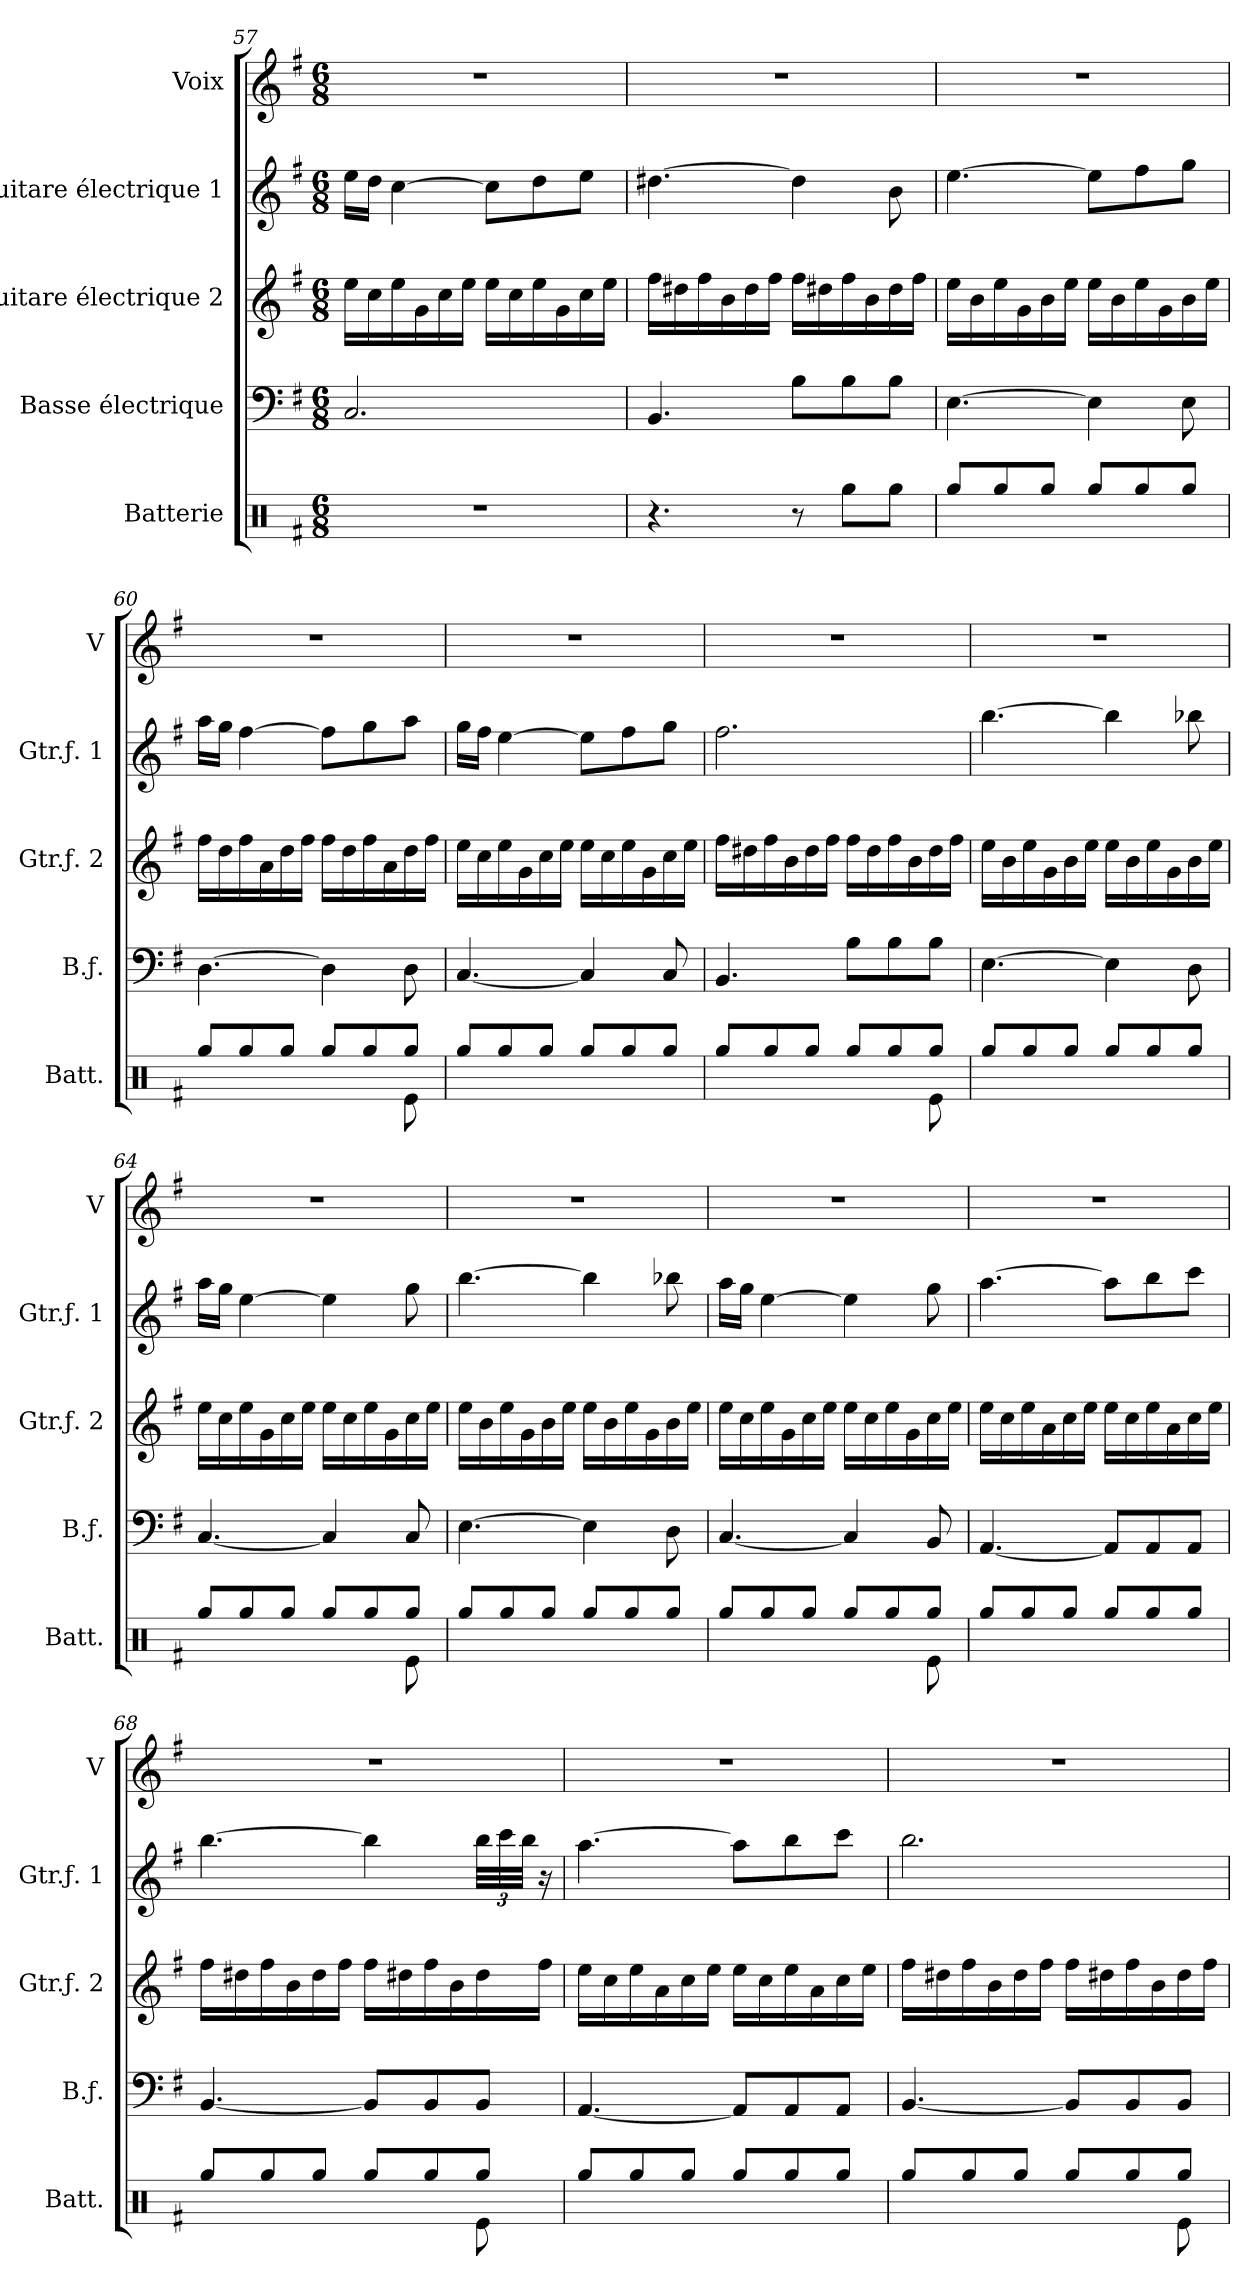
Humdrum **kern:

**kern	**kern	**kern	**kern	**kern
*part5	*part4	*part3	*part2	*part1
*staff5	*staff4	*staff3	*staff2	*staff1
*I"Batterie	*I"Basse électrique	*I"Guitare électrique 2	*I"Guitare électrique 1	*I"Voix
*I'Batt.	*I'B.ƒ.	*I'Gtr.ƒ. 2	*I'Gtr.ƒ. 1	*I'V
!!LO:PB:g=z
*clefX	*clefF4	*clefG2	*clefG2	*clefG2
*	*ITrd7c12	*ITrd7c12	*ITrd7c12	*
*k[f#]	*k[f#]	*k[f#]	*k[f#]	*k[f#]
*G:	*G:	*G:	*G:	*G:
*M6/8	*M6/8	*M6/8	*M6/8	*M6/8
=57	=57	=57	=57	=57
2.r	2.CC/	16e\LL	16e\LL	2.r
.	.	16c\	16d\JJ	.
.	.	16e\	[4c\	.
.	.	16G\	.	.
.	.	16c\	.	.
.	.	16e\JJ	.	.
.	.	16e\LL	8c\L]	.
.	.	16c\	.	.
.	.	16e\	8d\	.
.	.	16G\	.	.
.	.	16c\	8e\J	.
.	.	16e\JJ	.	.
=58	=58	=58	=58	=58
4.r	4.BBB/	16f#\LL	[4.d#X\	2.r
.	.	16d#X\	.	.
.	.	16f#\	.	.
.	.	16B\	.	.
.	.	16d#\	.	.
.	.	16f#\JJ	.	.
8r	8BB\L	16f#\LL	4d#\]	.
.	.	16d#X\	.	.
8Rgg\L	8BB\	16f#\	.	.
.	.	16B\	.	.
8Rgg\J	8BB\J	16d#\	8B\	.
.	.	16f#\JJ	.	.
=59	=59	=59	=59	=59
*^	*	*	*	*
8Rgg/L	4ryy	[4.EE\	16e\LL	[4.e\	2.r
.	.	.	16B\	.	.
8Rgg/	.	.	16e\	.	.
.	.	.	16G\	.	.
8Rgg/J	8ryy	.	16B\	.	.
.	.	.	16e\JJ	.	.
8Rgg/L	4.R\	4EE\]	16e\LL	8e\L]	.
.	.	.	16B\	.	.
8Rgg/	.	.	16e\	8f#\	.
.	.	.	16G\	.	.
8Rgg/J	.	8EE\	16B\	8g\J	.
.	.	.	16e\JJ	.	.
=60	=60	=60	=60	=60	=60
8Rgg/L	4ryy	[4.DD\	16f#\LL	16a\LL	2.r
.	.	.	16d\	16g\JJ	.
8Rgg/	.	.	16f#\	[4f#\	.
.	.	.	16A\	.	.
8Rgg/J	8ryy	.	16d\	.	.
.	.	.	16f#\JJ	.	.
8Rgg/L	4R\	4DD\]	16f#\LL	8f#\L]	.
.	.	.	16d\	.	.
8Rgg/	.	.	16f#\	8g\	.
.	.	.	16A\	.	.
8Rgg/J	8Re\	8DD\	16d\	8a\J	.
.	.	.	16f#\JJ	.	.
!!LO:LB:g=z
=61	=61	=61	=61	=61	=61
8Rgg/L	4ryy	[4.CC/	16e\LL	16g\LL	2.r
.	.	.	16c\	16f#\JJ	.
8Rgg/	.	.	16e\	[4e\	.
.	.	.	16G\	.	.
8Rgg/J	8ryy	.	16c\	.	.
.	.	.	16e\JJ	.	.
8Rgg/L	4.R\	4CC/]	16e\LL	8e\L]	.
.	.	.	16c\	.	.
8Rgg/	.	.	16e\	8f#\	.
.	.	.	16G\	.	.
8Rgg/J	.	8CC/	16c\	8g\J	.
.	.	.	16e\JJ	.	.
=62	=62	=62	=62	=62	=62
8Rgg/L	4ryy	4.BBB/	16f#\LL	2.f#\	2.r
.	.	.	16d#X\	.	.
8Rgg/	.	.	16f#\	.	.
.	.	.	16B\	.	.
8Rgg/J	8ryy	.	16d#\	.	.
.	.	.	16f#\JJ	.	.
8Rgg/L	4R\	8BB\L	16f#\LL	.	.
.	.	.	16d#\	.	.
8Rgg/	.	8BB\	16f#\	.	.
.	.	.	16B\	.	.
8Rgg/J	8Re\	8BB\J	16d#\	.	.
.	.	.	16f#\JJ	.	.
=63	=63	=63	=63	=63	=63
8Rgg/L	4ryy	[4.EE\	16e\LL	[4.b\	2.r
.	.	.	16B\	.	.
8Rgg/	.	.	16e\	.	.
.	.	.	16G\	.	.
8Rgg/J	8ryy	.	16B\	.	.
.	.	.	16e\JJ	.	.
8Rgg/L	4.R\	4EE\]	16e\LL	4b\]	.
.	.	.	16B\	.	.
8Rgg/	.	.	16e\	.	.
.	.	.	16G\	.	.
8Rgg/J	.	8DD\	16B\	8b-X\	.
.	.	.	16e\JJ	.	.
=64	=64	=64	=64	=64	=64
8Rgg/L	4ryy	[4.CC/	16e\LL	16a\LL	2.r
.	.	.	16c\	16g\JJ	.
8Rgg/	.	.	16e\	[4e\	.
.	.	.	16G\	.	.
8Rgg/J	8ryy	.	16c\	.	.
.	.	.	16e\JJ	.	.
8Rgg/L	4R\	4CC/]	16e\LL	4e\]	.
.	.	.	16c\	.	.
8Rgg/	.	.	16e\	.	.
.	.	.	16G\	.	.
8Rgg/J	8Re\	8CC/	16c\	8g\	.
.	.	.	16e\JJ	.	.
!!LO:PB:g=z
=65	=65	=65	=65	=65	=65
8Rgg/L	4ryy	[4.EE\	16e\LL	[4.b\	2.r
.	.	.	16B\	.	.
8Rgg/	.	.	16e\	.	.
.	.	.	16G\	.	.
8Rgg/J	8ryy	.	16B\	.	.
.	.	.	16e\JJ	.	.
8Rgg/L	4.R\	4EE\]	16e\LL	4b\]	.
.	.	.	16B\	.	.
8Rgg/	.	.	16e\	.	.
.	.	.	16G\	.	.
8Rgg/J	.	8DD\	16B\	8b-X\	.
.	.	.	16e\JJ	.	.
=66	=66	=66	=66	=66	=66
8Rgg/L	4ryy	[4.CC/	16e\LL	16a\LL	2.r
.	.	.	16c\	16g\JJ	.
8Rgg/	.	.	16e\	[4e\	.
.	.	.	16G\	.	.
8Rgg/J	8ryy	.	16c\	.	.
.	.	.	16e\JJ	.	.
8Rgg/L	4R\	4CC/]	16e\LL	4e\]	.
.	.	.	16c\	.	.
8Rgg/	.	.	16e\	.	.
.	.	.	16G\	.	.
8Rgg/J	8Re\	8BBB/	16c\	8g\	.
.	.	.	16e\JJ	.	.
=67	=67	=67	=67	=67	=67
8Rgg/L	4ryy	[4.AAA/	16e\LL	[4.a\	2.r
.	.	.	16c\	.	.
8Rgg/	.	.	16e\	.	.
.	.	.	16A\	.	.
8Rgg/J	8ryy	.	16c\	.	.
.	.	.	16e\JJ	.	.
8Rgg/L	4.R\	8AAA/L]	16e\LL	8a\L]	.
.	.	.	16c\	.	.
8Rgg/	.	8AAA/	16e\	8b\	.
.	.	.	16A\	.	.
8Rgg/J	.	8AAA/J	16c\	8cc\J	.
.	.	.	16e\JJ	.	.
=68	=68	=68	=68	=68	=68
8Rgg/L	4ryy	[4.BBB/	16f#\LL	[4.b\	2.r
.	.	.	16d#X\	.	.
8Rgg/	.	.	16f#\	.	.
.	.	.	16B\	.	.
8Rgg/J	8ryy	.	16d#\	.	.
.	.	.	16f#\JJ	.	.
8Rgg/L	4R\	8BBB/L]	16f#\LL	4b\]	.
.	.	.	16d#X\	.	.
8Rgg/	.	8BBB/	16f#\	.	.
.	.	.	16B\	.	.
8Rgg/J	8Re\	8BBB/J	16d#\	48b\LL	.
.	.	.	.	48cc\	.
.	.	.	.	48b\JJ	.
.	.	.	16f#\JJ	16r	.
!!LO:LB:g=z
=69	=69	=69	=69	=69	=69
8Rgg/L	4ryy	[4.AAA/	16e\LL	[4.a\	2.r
.	.	.	16c\	.	.
8Rgg/	.	.	16e\	.	.
.	.	.	16A\	.	.
8Rgg/J	8ryy	.	16c\	.	.
.	.	.	16e\JJ	.	.
8Rgg/L	4.R\	8AAA/L]	16e\LL	8a\L]	.
.	.	.	16c\	.	.
8Rgg/	.	8AAA/	16e\	8b\	.
.	.	.	16A\	.	.
8Rgg/J	.	8AAA/J	16c\	8cc\J	.
.	.	.	16e\JJ	.	.
=70	=70	=70	=70	=70	=70
8Rgg/L	4ryy	[4.BBB/	16f#\LL	2.b\	2.r
.	.	.	16d#X\	.	.
8Rgg/	.	.	16f#\	.	.
.	.	.	16B\	.	.
8Rgg/J	8ryy	.	16d#\	.	.
.	.	.	16f#\JJ	.	.
8Rgg/L	4R\	8BBB/L]	16f#\LL	.	.
.	.	.	16d#X\	.	.
8Rgg/	.	8BBB/	16f#\	.	.
.	.	.	16B\	.	.
8Rgg/J	8Re\	8BBB/J	16d#\	.	.
.	.	.	16f#\JJ	.	.
*v	*v	*	*	*	*
=	=	=	=	=
*-	*-	*-	*-	*-
